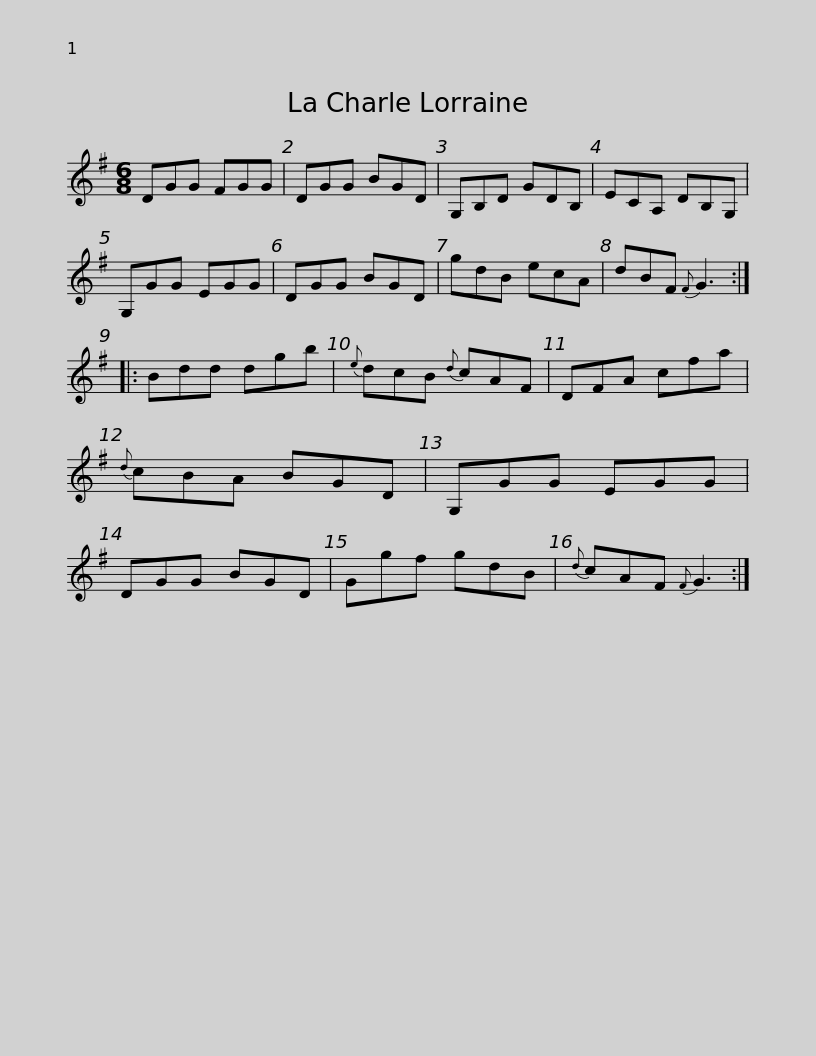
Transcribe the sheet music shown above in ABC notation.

X:1
L:1/8
M:6/8
I:linebreak $
K:G
V:1 treble
V:1
 DGG FGG | DGG BGD | G,B,D GDB, | ECA, DB,G, | G,GG EGG | %5
 DGG BGD | gdB ecA |$ dBF{F} G3 :: Bdd dgb |{e} dcB{d} cAF | %10
 DFA cfa |{d} cBA BGD | G,GG EGG | DGG BGD |$ Ggf gdB | %15
{d} cAF{F} G3 :| %16
